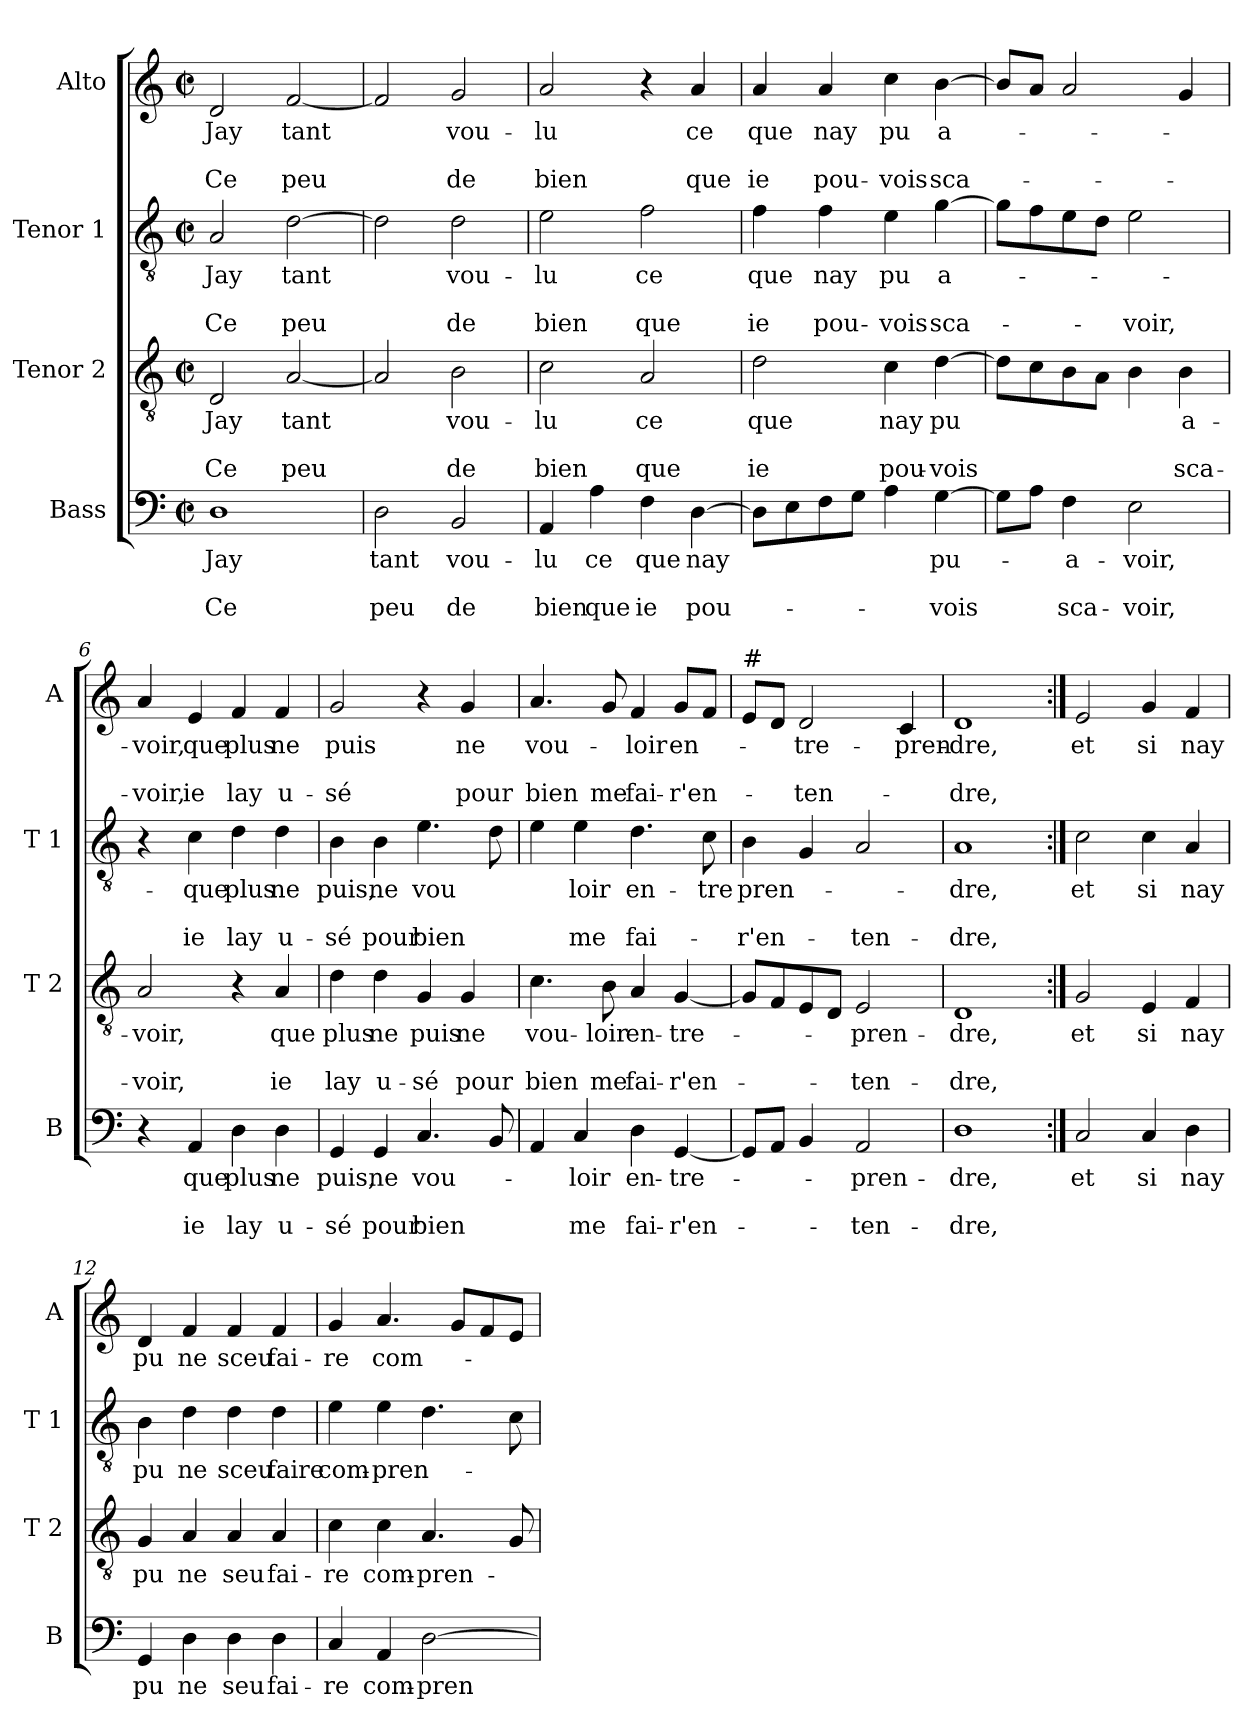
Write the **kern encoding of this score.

**kern	**text	**text	**text	**kern	**text	**text	**text	**kern	**text	**text	**text	**kern	**text	**text	**text
*part4	*part4	*part4	*part4	*part3	*part3	*part3	*part3	*part2	*part2	*part2	*part2	*part1	*part1	*part1	*part1
*staff4	*staff4	*staff4	*staff4	*staff3	*staff3	*staff3	*staff3	*staff2	*staff2	*staff2	*staff2	*staff1	*staff1	*staff1	*staff1
*I"Bass	*	*	*	*I"Tenor 2	*	*	*	*I"Tenor 1	*	*	*	*I"Alto	*	*	*
*I'B	*	*	*	*I'T 2	*	*	*	*I'T 1	*	*	*	*I'A	*	*	*
*clefF4	*	*	*	*clefGv2	*	*	*	*clefGv2	*	*	*	*clefG2	*	*	*
*k[]	*	*	*	*k[]	*	*	*	*k[]	*	*	*	*k[]	*	*	*
*C:	*	*	*	*C:	*	*	*	*C:	*	*	*	*C:	*	*	*
*M2/2	*	*	*	*M2/2	*	*	*	*M2/2	*	*	*	*M2/2	*	*	*
*met(c|)	*	*	*	*met(c|)	*	*	*	*met(c|)	*	*	*	*met(c|)	*	*	*
=1	=1	=1	=1	=1	=1	=1	=1	=1	=1	=1	=1	=1	=1	=1	=1
!	!LO:LY:b	!	!LO:LY:b	!	!LO:LY:b	!	!LO:LY:b	!	!LO:LY:b	!	!LO:LY:b	!	!LO:LY:b	!	!LO:LY:b
1D	Jay	.	Ce	2D/	Jay	.	Ce	2A/	Jay	.	Ce	2d/	Jay	.	Ce
!	!	!	!	!	!LO:LY:b	!	!LO:LY:b	!	!LO:LY:b	!	!LO:LY:b	!	!LO:LY:b	!	!LO:LY:b
.	.	.	.	[2A/	tant	.	peu	[2d\	tant	.	peu	[2f/	tant	.	peu
=2	=2	=2	=2	=2	=2	=2	=2	=2	=2	=2	=2	=2	=2	=2	=2
!	!LO:LY:b	!	!LO:LY:b	!	!	!	!	!	!	!	!	!	!	!	!
2D\	tant	.	peu	2A/]	.	.	.	2d\]	.	.	.	2f/]	.	.	.
!	!LO:LY:b	!	!LO:LY:b	!	!LO:LY:b	!	!LO:LY:b	!	!LO:LY:b	!	!LO:LY:b	!	!LO:LY:b	!	!LO:LY:b
2BB/	vou-	.	de	2B\	vou-	.	de	2d\	vou-	.	de	2g/	vou-	.	de
=3	=3	=3	=3	=3	=3	=3	=3	=3	=3	=3	=3	=3	=3	=3	=3
!	!LO:LY:b	!	!LO:LY:b	!	!LO:LY:b	!	!LO:LY:b	!	!LO:LY:b	!	!LO:LY:b	!	!LO:LY:b	!	!LO:LY:b
4AA/	-lu	.	bien	2c\	-lu	.	bien	2e\	-lu	.	bien	2a/	-lu	.	bien
!	!LO:LY:b	!	!LO:LY:b	!	!	!	!	!	!	!	!	!	!	!	!
4A\	ce	.	que	.	.	.	.	.	.	.	.	.	.	.	.
!	!LO:LY:b	!	!LO:LY:b	!	!LO:LY:b	!	!LO:LY:b	!	!LO:LY:b	!	!LO:LY:b	!	!	!	!
4F\	que	.	ie	2A/	ce	.	que	2f\	ce	.	que	4r	.	.	.
!	!LO:LY:b	!	!LO:LY:b	!	!	!	!	!	!	!	!	!	!LO:LY:b	!	!LO:LY:b
[4D\	nay	.	pou-	.	.	.	.	.	.	.	.	4a/	ce	.	que
=4	=4	=4	=4	=4	=4	=4	=4	=4	=4	=4	=4	=4	=4	=4	=4
!	!	!	!	!	!LO:LY:b	!	!LO:LY:b	!	!LO:LY:b	!	!LO:LY:b	!	!LO:LY:b	!	!LO:LY:b
8D\L]	.	.	.	2d\	que	.	ie	4f\	que	.	ie	4a/	que	.	ie
8E\	.	.	.	.	.	.	.	.	.	.	.	.	.	.	.
!	!	!	!	!	!	!	!	!	!LO:LY:b	!	!LO:LY:b	!	!LO:LY:b	!	!LO:LY:b
8F\	.	.	.	.	.	.	.	4f\	nay	.	pou-	4a/	nay	.	pou-
8G\J	.	.	.	.	.	.	.	.	.	.	.	.	.	.	.
!	!	!	!	!	!LO:LY:b	!	!LO:LY:b	!	!LO:LY:b	!	!LO:LY:b	!	!LO:LY:b	!	!LO:LY:b
4A\	.	.	.	4c\	nay	.	pou-	4e\	pu	.	-vois	4cc\	pu	.	-vois
!	!LO:LY:b	!	!LO:LY:b	!	!LO:LY:b	!	!LO:LY:b	!	!LO:LY:b	!	!LO:LY:b	!	!LO:LY:b	!	!LO:LY:b
[4G\	pu-	.	-vois	[4d\	pu	.	-vois	[4g\	a-	.	sca-	[4b\	a-	.	sca-
=5	=5	=5	=5	=5	=5	=5	=5	=5	=5	=5	=5	=5	=5	=5	=5
8G\L]	.	.	.	8d\L]	.	.	.	8g\L]	.	.	.	8b/L]	.	.	.
8A\J	.	.	.	8c\	.	.	.	8f\	.	.	.	8a/J	.	.	.
!	!LO:LY:b	!	!LO:LY:b	!	!	!	!	!	!	!	!	!	!	!	!
4F\	-a-	.	sca-	8B\	.	.	.	8e\	.	.	.	2a/	.	.	.
.	.	.	.	8A\J	.	.	.	8d\J	.	.	.	.	.	.	.
!	!LO:LY:b	!	!LO:LY:b	!	!	!	!	!	!	!	!LO:LY:b	!	!	!	!
2E\	-voir,	.	-voir,	4B\	.	.	.	2e\	.	.	-voir,	.	.	.	.
!	!	!	!	!	!LO:LY:b	!	!LO:LY:b	!	!	!	!	!	!	!	!
.	.	.	.	4B\	a-	.	sca-	.	.	.	.	4g/	.	.	.
!!LO:LB:g=z
=6	=6	=6	=6	=6	=6	=6	=6	=6	=6	=6	=6	=6	=6	=6	=6
!	!	!	!	!	!LO:LY:b	!	!LO:LY:b	!	!	!	!	!	!LO:LY:b	!	!LO:LY:b
4r	.	.	.	2A/	-voir,	.	-voir,	4r	.	.	.	4a/	-voir,	.	-voir,
!	!LO:LY:b	!	!LO:LY:b	!	!	!	!	!	!LO:LY:b	!	!LO:LY:b	!	!LO:LY:b	!	!LO:LY:b
4AA/	que	.	ie	.	.	.	.	4c\	-que	.	ie	4e/	que	.	ie
!	!LO:LY:b	!	!LO:LY:b	!	!	!	!	!	!LO:LY:b	!	!LO:LY:b	!	!LO:LY:b	!	!LO:LY:b
4D\	plus	.	lay	4r	.	.	.	4d\	plus	.	lay	4f/	plus	.	lay
!	!LO:LY:b	!	!LO:LY:b	!	!LO:LY:b	!	!LO:LY:b	!	!LO:LY:b	!	!LO:LY:b	!	!LO:LY:b	!	!LO:LY:b
4D\	ne	.	u-	4A/	que	.	ie	4d\	ne	.	u-	4f/	ne	.	u-
=7	=7	=7	=7	=7	=7	=7	=7	=7	=7	=7	=7	=7	=7	=7	=7
!	!LO:LY:b	!	!LO:LY:b	!	!LO:LY:b	!	!LO:LY:b	!	!LO:LY:b	!	!LO:LY:b	!	!LO:LY:b	!	!LO:LY:b
4GG/	puis,	.	-sé	4d\	plus	.	lay	4B\	puis,	.	-sé	2g/	puis	.	-sé
!	!LO:LY:b	!	!LO:LY:b	!	!LO:LY:b	!	!LO:LY:b	!	!LO:LY:b	!	!LO:LY:b	!	!	!	!
4GG/	ne	.	pour	4d\	ne	.	u-	4B\	ne	.	pour	.	.	.	.
!	!LO:LY:b	!	!LO:LY:b	!	!LO:LY:b	!	!LO:LY:b	!	!LO:LY:b	!	!LO:LY:b	!	!	!	!
4.C/	vou-	.	bien	4G/	puis	.	-sé	4.e\	vou	.	bien	4r	.	.	.
!	!	!	!	!	!LO:LY:b	!	!LO:LY:b	!	!	!	!	!	!LO:LY:b	!	!LO:LY:b
.	.	.	.	4G/	ne	.	pour	.	.	.	.	4g/	ne	.	pour
8BB/	.	.	.	.	.	.	.	8d\	.	.	.	.	.	.	.
=8	=8	=8	=8	=8	=8	=8	=8	=8	=8	=8	=8	=8	=8	=8	=8
!	!	!	!	!	!LO:LY:b	!	!LO:LY:b	!	!	!	!	!	!LO:LY:b	!	!LO:LY:b
4AA/	.	.	.	4.c\	vou-	.	bien	4e\	.	.	.	4.a/	vou-	.	bien
!	!LO:LY:b	!	!LO:LY:b	!	!	!	!	!	!LO:LY:b	!	!LO:LY:b	!	!	!	!
4C/	-loir	.	me	.	.	.	.	4e\	loir	.	me	.	.	.	.
!	!	!	!	!	!LO:LY:b	!	!LO:LY:b	!	!	!	!	!	!	!	!LO:LY:b
.	.	.	.	8B\	-loir	.	me	.	.	.	.	8g/	.	.	me
!	!LO:LY:b	!	!LO:LY:b	!	!LO:LY:b	!	!LO:LY:b	!	!LO:LY:b	!	!LO:LY:b	!	!LO:LY:b	!	!LO:LY:b
4D\	en-	.	fai-	4A/	en-	.	fai-	4.d\	en-	.	fai-	4f/	-loir	.	fai-
!	!LO:LY:b	!	!LO:LY:b	!	!LO:LY:b	!	!LO:LY:b	!	!	!	!	!	!LO:LY:b	!	!LO:LY:b
[4GG/	-tre-	.	-r'en-	[4G/	-tre-	.	-r'en-	.	.	.	.	8g/L	en-	.	-r'en-
!	!	!	!	!	!	!	!	!	!LO:LY:b	!	!	!	!	!	!
.	.	.	.	.	.	.	.	8c\	-tre	.	.	8f/J	.	.	.
=9	=9	=9	=9	=9	=9	=9	=9	=9	=9	=9	=9	=9	=9	=9	=9
!	!	!	!	!	!	!	!	!	!	!	!	!LO:TX:a:t=#	!	!	!
!	!	!	!	!	!	!	!	!	!LO:LY:b	!	!LO:LY:b	!	!	!	!
8GG/L]	.	.	.	8G/L]	.	.	.	4B\	pren-	.	-r'en-	8e/L	.	.	.
8AA/J	.	.	.	8F/	.	.	.	.	.	.	.	8d/J	.	.	.
!	!	!	!	!	!	!	!	!	!	!	!	!	!LO:LY:b	!	!LO:LY:b
4BB/	.	.	.	8E/	.	.	.	4G/	.	.	.	2d/	-tre-	.	-ten-
.	.	.	.	8D/J	.	.	.	.	.	.	.	.	.	.	.
!	!LO:LY:b	!	!LO:LY:b	!	!LO:LY:b	!	!LO:LY:b	!	!	!	!LO:LY:b	!	!	!	!
2AA/	-pren-	.	-ten-	2E/	-pren-	.	-ten-	2A/	.	.	-ten-	.	.	.	.
!	!	!	!	!	!	!	!	!	!	!	!	!	!LO:LY:b	!	!
.	.	.	.	.	.	.	.	.	.	.	.	4c/	-pren-	.	.
=10	=10	=10	=10	=10	=10	=10	=10	=10	=10	=10	=10	=10	=10	=10	=10
!	!LO:LY:b	!	!LO:LY:b	!	!LO:LY:b	!	!LO:LY:b	!	!LO:LY:b	!	!LO:LY:b	!	!LO:LY:b	!	!LO:LY:b
1D	-dre,	.	-dre,	1D	-dre,	.	-dre,	1A	-dre,	.	-dre,	1d	-dre,	.	-dre,
!!LO:PB:g=z
=11:|!	=11:|!	=11:|!	=11:|!	=11:|!	=11:|!	=11:|!	=11:|!	=11:|!	=11:|!	=11:|!	=11:|!	=11:|!	=11:|!	=11:|!	=11:|!
!	!LO:LY:b	!	!	!	!LO:LY:b	!	!	!	!LO:LY:b	!	!	!	!LO:LY:b	!	!
2C/	et	.	.	2G/	et	.	.	2c\	et	.	.	2e/	et	.	.
!	!LO:LY:b	!	!	!	!LO:LY:b	!	!	!	!LO:LY:b	!	!	!	!LO:LY:b	!	!
4C/	si	.	.	4E/	si	.	.	4c\	si	.	.	4g/	si	.	.
!	!LO:LY:b	!	!	!	!LO:LY:b	!	!	!	!LO:LY:b	!	!	!	!LO:LY:b	!	!
4D\	nay	.	.	4F/	nay	.	.	4A/	nay	.	.	4f/	nay	.	.
=12	=12	=12	=12	=12	=12	=12	=12	=12	=12	=12	=12	=12	=12	=12	=12
!	!LO:LY:b	!	!	!	!LO:LY:b	!	!	!	!LO:LY:b	!	!	!	!LO:LY:b	!	!
4GG/	pu	.	.	4G/	pu	.	.	4B\	pu	.	.	4d/	pu	.	.
!	!LO:LY:b	!	!	!	!LO:LY:b	!	!	!	!LO:LY:b	!	!	!	!LO:LY:b	!	!
4D\	ne	.	.	4A/	ne	.	.	4d\	ne	.	.	4f/	ne	.	.
!	!LO:LY:b	!	!	!	!LO:LY:b	!	!	!	!LO:LY:b	!	!	!	!LO:LY:b	!	!
4D\	seu	.	.	4A/	seu	.	.	4d\	sceu	.	.	4f/	sceu	.	.
!	!LO:LY:b	!	!	!	!LO:LY:b	!	!	!	!LO:LY:b	!	!	!	!LO:LY:b	!	!
4D\	fai-	.	.	4A/	fai-	.	.	4d\	faire	.	.	4f/	fai-	.	.
=13	=13	=13	=13	=13	=13	=13	=13	=13	=13	=13	=13	=13	=13	=13	=13
!	!LO:LY:b	!	!	!	!LO:LY:b	!	!	!	!LO:LY:b	!	!	!	!LO:LY:b	!	!
4C/	-re	.	.	4c\	-re	.	.	4e\	com-	.	.	4g/	-re	.	.
!	!LO:LY:b	!	!	!	!LO:LY:b	!	!	!	!LO:LY:b	!	!	!	!LO:LY:b	!	!
4AA/	com-	.	.	4c\	com-	.	.	4e\	-pren-	.	.	4.a/	com-	.	.
!	!LO:LY:b	!	!	!	!LO:LY:b	!	!	!	!	!	!	!	!	!	!
[2D\	-pren-	.	.	4.A/	-pren-	.	.	4.d\	.	.	.	.	.	.	.
.	.	.	.	.	.	.	.	.	.	.	.	8g/L	.	.	.
.	.	.	.	.	.	.	.	.	.	.	.	8f/	.	.	.
.	.	.	.	8G/	.	.	.	8c\	.	.	.	8e/J	.	.	.
=	=	=	=	=	=	=	=	=	=	=	=	=	=	=	=
*-	*-	*-	*-	*-	*-	*-	*-	*-	*-	*-	*-	*-	*-	*-	*-
